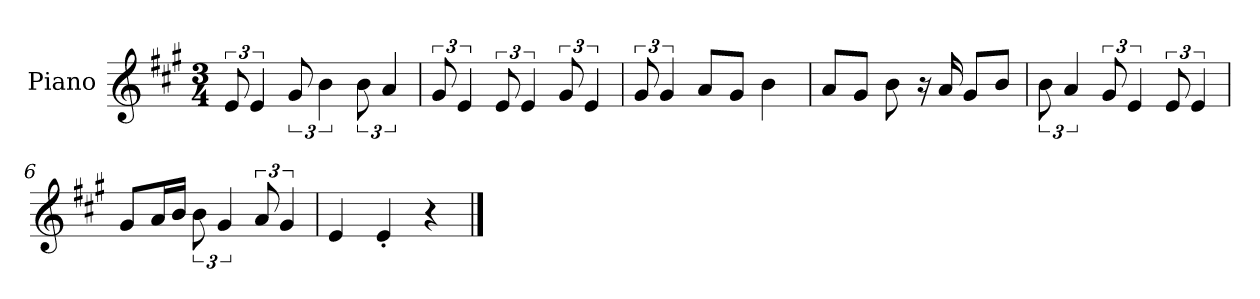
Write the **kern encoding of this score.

**kern
*part1
*staff1
*I"Piano
*I'P-no
*clefG2
*k[f#c#g#]
*M3/4
*MM98
=1
12e/
6e/
12g#/
6b\
12b\
6a/
=2
12g#/
6e/
12e/
6e/
12g#/
6e/
=3
12g#/
6g#/
8a/L
8g#/J
4b\
=4
8a/L
8g#/J
8b\
16r
16a/
8g#/L
8b/J
=5
12b\
6a/
12g#/
6e/
12e/
6e/
!!LO:LB:g=z
=6
8g#/L
16a/L
16b/JJ
12b\
6g#/
12a/
6g#/
=7
4e/
4e'/
4r
==
*-
